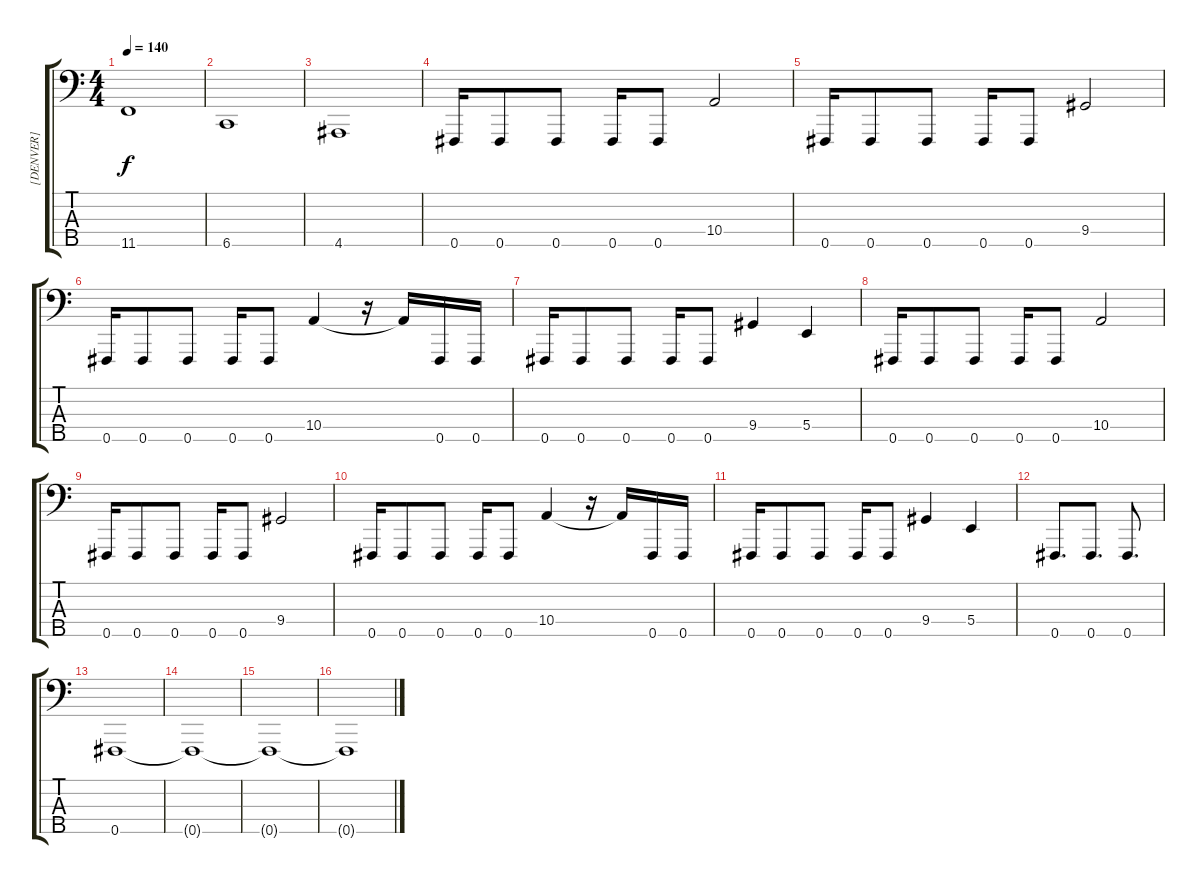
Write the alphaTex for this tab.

\track ("[DENVER]" "[DENVER]") {instrument electricbassfinger}
\staff {score tabs}
\tuning (D2 A1 E1 B0 Gb0) {hide}
\ts (4 4)
\tempo 140
\clef f4
\ks c
11.5.1{dy f} |
6.5.1 |
4.5.1 |
0.5.16 0.5.8 0.5.8 0.5.16 0.5.8 10.4.2 |
0.5.16 0.5.8 0.5.8 0.5.16 0.5.8 9.4.2 |
0.5.16 0.5.8 0.5.8 0.5.16 0.5.8 10.4.4 r.16 10.4{t}.16 0.5.16 0.5.16 |
0.5.16 0.5.8 0.5.8 0.5.16 0.5.8 9.4.4 5.4.4 |
0.5.16 0.5.8 0.5.8 0.5.16 0.5.8 10.4.2 |
0.5.16 0.5.8 0.5.8 0.5.16 0.5.8 9.4.2 |
0.5.16 0.5.8 0.5.8 0.5.16 0.5.8 10.4.4 r.16 10.4{t}.16 0.5.16 0.5.16 |
0.5.16 0.5.8 0.5.8 0.5.16 0.5.8 9.4.4 5.4.4 |
0.5.8{d} 0.5.8{d} 0.5.8{d} |
0.5.1 |
0.5{t}.1 |
0.5{t}.1 |
0.5{t}.1
